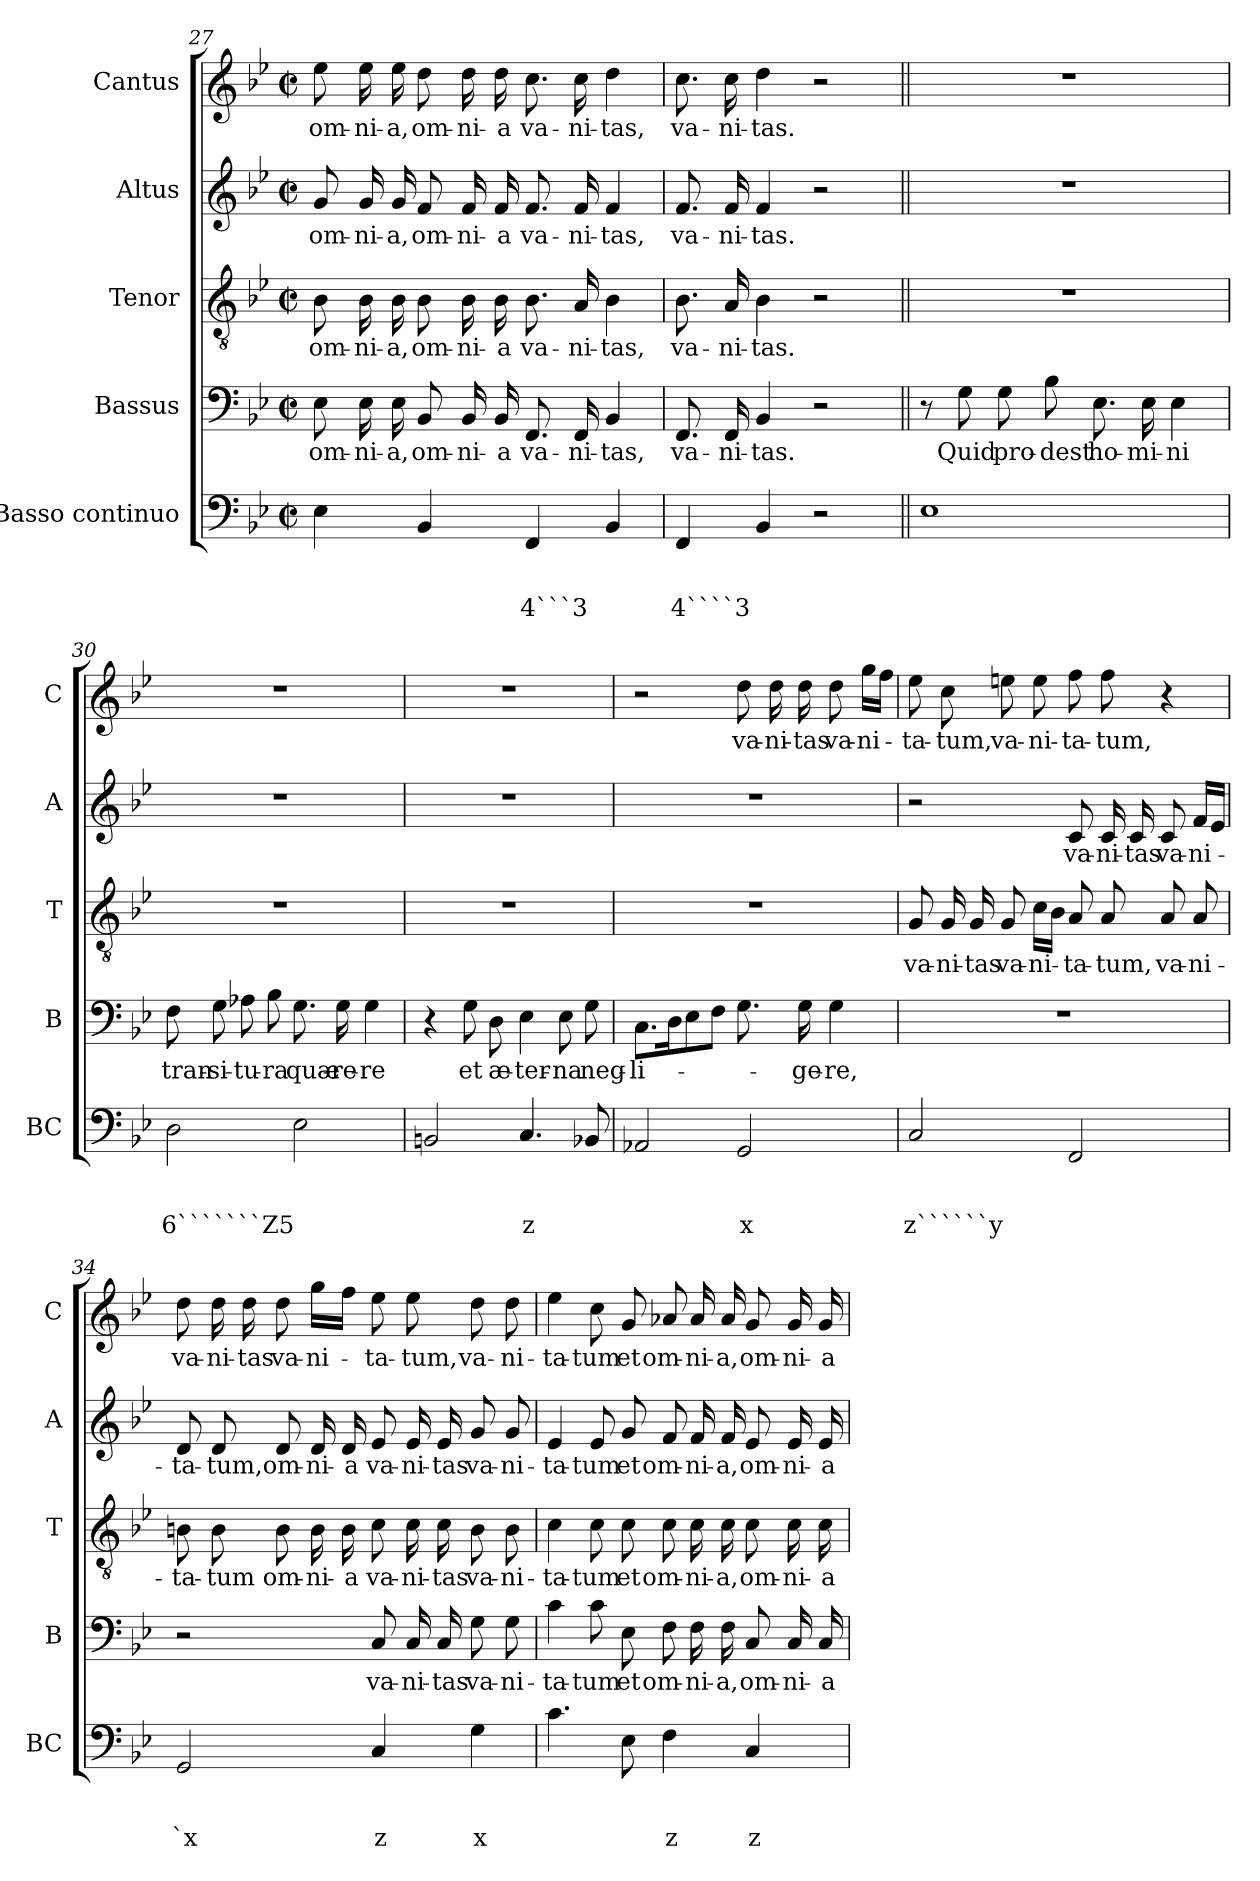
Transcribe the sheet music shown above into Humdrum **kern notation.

**kern	**text	**text	**text	**kern	**text	**kern	**text	**kern	**text	**kern	**text
*part5	*part5	*part5	*part5	*part4	*part4	*part3	*part3	*part2	*part2	*part1	*part1
*staff5	*staff5	*staff5	*staff5	*staff4	*staff4	*staff3	*staff3	*staff2	*staff2	*staff1	*staff1
*I"Basso continuo	*	*	*	*I"Bassus	*	*I"Tenor	*	*I"Altus	*	*I"Cantus	*
*I'BC	*	*	*	*I'B	*	*I'T	*	*I'A	*	*I'C	*
*clefF4	*	*	*	*clefF4	*	*clefGv2	*	*clefG2	*	*clefG2	*
*k[b-e-]	*	*	*	*k[b-e-]	*	*k[b-e-]	*	*k[b-e-]	*	*k[b-e-]	*
*B-:	*	*	*	*B-:	*	*B-:	*	*B-:	*	*B-:	*
*M2/2	*	*	*	*M2/2	*	*M2/2	*	*M2/2	*	*M2/2	*
*met(c|)	*	*	*	*met(c|)	*	*met(c|)	*	*met(c|)	*	*met(c|)	*
=27	=27	=27	=27	=27	=27	=27	=27	=27	=27	=27	=27
!	!	!	!	!	!LO:LY:b	!	!LO:LY:b	!	!LO:LY:b	!	!LO:LY:b
4E-\	.	.	.	8E-\	om-	8B-\	om-	8g/	om-	8ee-\	om-
!	!	!	!	!	!LO:LY:b	!	!LO:LY:b	!	!LO:LY:b	!	!LO:LY:b
.	.	.	.	16E-\	-ni-	16B-\	-ni-	16g/	-ni-	16ee-\	-ni-
!	!	!	!	!	!LO:LY:b	!	!LO:LY:b	!	!LO:LY:b	!	!LO:LY:b
.	.	.	.	16E-\	-a,	16B-\	-a,	16g/	-a,	16ee-\	-a,
!	!	!	!	!	!LO:LY:b	!	!LO:LY:b	!	!LO:LY:b	!	!LO:LY:b
4BB-/	.	.	.	8BB-/	om-	8B-\	om-	8f/	om-	8dd\	om-
!	!	!	!	!	!LO:LY:b	!	!LO:LY:b	!	!LO:LY:b	!	!LO:LY:b
.	.	.	.	16BB-/	-ni-	16B-\	-ni-	16f/	-ni-	16dd\	-ni-
!	!	!	!	!	!LO:LY:b	!	!LO:LY:b	!	!LO:LY:b	!	!LO:LY:b
.	.	.	.	16BB-/	-a	16B-\	-a	16f/	-a	16dd\	-a
!	!	!	!LO:LY:b	!	!LO:LY:b	!	!LO:LY:b	!	!LO:LY:b	!	!LO:LY:b
4FF/	.	.	4```3	8.FF/	va-	8.B-\	va-	8.f/	va-	8.cc\	va-
!	!	!	!	!	!LO:LY:b	!	!LO:LY:b	!	!LO:LY:b	!	!LO:LY:b
.	.	.	.	16FF/	-ni-	16A/	-ni-	16f/	-ni-	16cc\	-ni-
!	!	!	!	!	!LO:LY:b	!	!LO:LY:b	!	!LO:LY:b	!	!LO:LY:b
4BB-/	.	.	.	4BB-/	-tas,	4B-\	-tas,	4f/	-tas,	4dd\	-tas,
=28	=28	=28	=28	=28	=28	=28	=28	=28	=28	=28	=28
!	!	!	!LO:LY:b	!	!LO:LY:b	!	!LO:LY:b	!	!LO:LY:b	!	!LO:LY:b
4FF/	.	.	4````3	8.FF/	va-	8.B-\	va-	8.f/	va-	8.cc\	va-
!	!	!	!	!	!LO:LY:b	!	!LO:LY:b	!	!LO:LY:b	!	!LO:LY:b
.	.	.	.	16FF/	-ni-	16A/	-ni-	16f/	-ni-	16cc\	-ni-
!	!	!	!	!	!LO:LY:b	!	!LO:LY:b	!	!LO:LY:b	!	!LO:LY:b
4BB-/	.	.	.	4BB-/	-tas.	4B-\	-tas.	4f/	-tas.	4dd\	-tas.
2r	.	.	.	2r	.	2r	.	2r	.	2r	.
!!LO:PB:g=z
=29||	=29||	=29||	=29||	=29||	=29||	=29||	=29||	=29||	=29||	=29||	=29||
1E-	.	.	.	8r	.	1r	.	1r	.	1r	.
!	!	!	!	!	!LO:LY:b	!	!	!	!	!	!
.	.	.	.	8G\	Quid	.	.	.	.	.	.
!	!	!	!	!	!LO:LY:b	!	!	!	!	!	!
.	.	.	.	8G\	pro-	.	.	.	.	.	.
!	!	!	!	!	!LO:LY:b	!	!	!	!	!	!
.	.	.	.	8B-\	-dest	.	.	.	.	.	.
!	!	!	!	!	!LO:LY:b	!	!	!	!	!	!
.	.	.	.	8.E-\	ho-	.	.	.	.	.	.
!	!	!	!	!	!LO:LY:b	!	!	!	!	!	!
.	.	.	.	16E-\	-mi-	.	.	.	.	.	.
!	!	!	!	!	!LO:LY:b	!	!	!	!	!	!
.	.	.	.	4E-\	-ni	.	.	.	.	.	.
=30	=30	=30	=30	=30	=30	=30	=30	=30	=30	=30	=30
!	!	!	!LO:LY:b	!	!LO:LY:b	!	!	!	!	!	!
2D\	.	.	6```````Z5	8F\	tran-	1r	.	1r	.	1r	.
!	!	!	!	!	!LO:LY:b	!	!	!	!	!	!
.	.	.	.	8G\	-si-	.	.	.	.	.	.
!	!	!	!	!	!LO:LY:b	!	!	!	!	!	!
.	.	.	.	8A-X\	-tu-	.	.	.	.	.	.
!	!	!	!	!	!LO:LY:b	!	!	!	!	!	!
.	.	.	.	8B-\	-ra	.	.	.	.	.	.
!	!	!	!	!	!LO:LY:b	!	!	!	!	!	!
2E-\	.	.	.	8.G\	quæ-	.	.	.	.	.	.
!	!	!	!	!	!LO:LY:b	!	!	!	!	!	!
.	.	.	.	16G\	-re-	.	.	.	.	.	.
!	!	!	!	!	!LO:LY:b	!	!	!	!	!	!
.	.	.	.	4G\	-re	.	.	.	.	.	.
=31	=31	=31	=31	=31	=31	=31	=31	=31	=31	=31	=31
2BBn/	.	.	.	4r	.	1r	.	1r	.	1r	.
!	!	!	!	!	!LO:LY:b	!	!	!	!	!	!
.	.	.	.	8G\	et	.	.	.	.	.	.
!	!	!	!	!	!LO:LY:b	!	!	!	!	!	!
.	.	.	.	8D\	æ-	.	.	.	.	.	.
!	!	!	!LO:LY:b	!	!LO:LY:b	!	!	!	!	!	!
4.C/	.	.	z	4E-\	-ter-	.	.	.	.	.	.
!	!	!	!	!	!LO:LY:b	!	!	!	!	!	!
.	.	.	.	8E-\	-na	.	.	.	.	.	.
!	!	!	!	!	!LO:LY:b	!	!	!	!	!	!
8BB-X/	.	.	.	8G\	neg-	.	.	.	.	.	.
=32	=32	=32	=32	=32	=32	=32	=32	=32	=32	=32	=32
!	!	!	!	!	!LO:LY:b	!	!	!	!	!	!
2AA-X/	.	.	.	8.C\L	-li-	1r	.	1r	.	2r	.
.	.	.	.	16D\k	.	.	.	.	.	.	.
.	.	.	.	8E-\	.	.	.	.	.	.	.
.	.	.	.	8F\J	.	.	.	.	.	.	.
!	!	!	!LO:LY:b	!	!	!	!	!	!	!	!LO:LY:b
2GG/	.	.	x	8.G\	.	.	.	.	.	8dd\	va-
!	!	!	!	!	!	!	!	!	!	!	!LO:LY:b
.	.	.	.	.	.	.	.	.	.	16dd\	-ni-
!	!	!	!	!	!LO:LY:b	!	!	!	!	!	!LO:LY:b
.	.	.	.	16G\	-ge-	.	.	.	.	16dd\	-tas
!	!	!	!	!	!LO:LY:b	!	!	!	!	!	!LO:LY:b
.	.	.	.	4G\	-re,	.	.	.	.	8dd\	va-
!	!	!	!	!	!	!	!	!	!	!	!LO:LY:b
.	.	.	.	.	.	.	.	.	.	16gg\LL	-ni-
.	.	.	.	.	.	.	.	.	.	16ff\JJ	.
!!LO:LB:g=z
=33	=33	=33	=33	=33	=33	=33	=33	=33	=33	=33	=33
!	!	!	!LO:LY:b	!	!	!	!LO:LY:b	!	!	!	!LO:LY:b
2C/	.	.	z``````y	1r	.	8G/	va-	2r	.	8ee-\	-ta-
!	!	!	!	!	!	!	!LO:LY:b	!	!	!	!LO:LY:b
.	.	.	.	.	.	16G/	-ni-	.	.	8cc\	-tum,
!	!	!	!	!	!	!	!LO:LY:b	!	!	!	!
.	.	.	.	.	.	16G/	-tas	.	.	.	.
!	!	!	!	!	!	!	!LO:LY:b	!	!	!	!LO:LY:b
.	.	.	.	.	.	8G/	va-	.	.	8een\	va-
!	!	!	!	!	!	!	!LO:LY:b	!	!	!	!LO:LY:b
.	.	.	.	.	.	16c\LL	-ni-	.	.	8ee\	-ni-
.	.	.	.	.	.	16B-\JJ	.	.	.	.	.
!	!	!	!	!	!	!	!LO:LY:b	!	!LO:LY:b	!	!LO:LY:b
2FF/	.	.	.	.	.	8A/	-ta-	8c/	va-	8ff\	-ta-
!	!	!	!	!	!	!	!LO:LY:b	!	!LO:LY:b	!	!LO:LY:b
.	.	.	.	.	.	8A/	-tum,	16c/	-ni-	8ff\	-tum,
!	!	!	!	!	!	!	!	!	!LO:LY:b	!	!
.	.	.	.	.	.	.	.	16c/	-tas	.	.
!	!	!	!	!	!	!	!LO:LY:b	!	!LO:LY:b	!	!
.	.	.	.	.	.	8A/	va-	8c/	va-	4r	.
!	!	!	!	!	!	!	!LO:LY:b	!	!LO:LY:b	!	!
.	.	.	.	.	.	8A/	-ni-	16f/LL	-ni-	.	.
.	.	.	.	.	.	.	.	16e-/JJ	.	.	.
=34	=34	=34	=34	=34	=34	=34	=34	=34	=34	=34	=34
!	!	!	!LO:LY:b	!	!	!	!LO:LY:b	!	!LO:LY:b	!	!LO:LY:b
2GG/	.	.	`x	2r	.	8Bn\	-ta-	8d/	-ta-	8dd\	va-
!	!	!	!	!	!	!	!LO:LY:b	!	!LO:LY:b	!	!LO:LY:b
.	.	.	.	.	.	8B\	-tum	8d/	-tum,	16dd\	-ni-
!	!	!	!	!	!	!	!	!	!	!	!LO:LY:b
.	.	.	.	.	.	.	.	.	.	16dd\	-tas
!	!	!	!	!	!	!	!LO:LY:b	!	!LO:LY:b	!	!LO:LY:b
.	.	.	.	.	.	8B\	om-	8d/	om-	8dd\	va-
!	!	!	!	!	!	!	!LO:LY:b	!	!LO:LY:b	!	!LO:LY:b
.	.	.	.	.	.	16B\	-ni-	16d/	-ni-	16gg\LL	-ni-
!	!	!	!	!	!	!	!LO:LY:b	!	!LO:LY:b	!	!
.	.	.	.	.	.	16B\	-a	16d/	-a	16ff\JJ	.
!	!	!	!LO:LY:b	!	!LO:LY:b	!	!LO:LY:b	!	!LO:LY:b	!	!LO:LY:b
4C/	.	.	z	8C/	va-	8c\	va-	8e-/	va-	8ee-\	-ta-
!	!	!	!	!	!LO:LY:b	!	!LO:LY:b	!	!LO:LY:b	!	!LO:LY:b
.	.	.	.	16C/	-ni-	16c\	-ni-	16e-/	-ni-	8ee-\	-tum,
!	!	!	!	!	!LO:LY:b	!	!LO:LY:b	!	!LO:LY:b	!	!
.	.	.	.	16C/	-tas	16c\	-tas	16e-/	-tas	.	.
!	!	!	!LO:LY:b	!	!LO:LY:b	!	!LO:LY:b	!	!LO:LY:b	!	!LO:LY:b
4G\	.	.	x	8G\	va-	8B\	va-	8g/	va-	8dd\	va-
!	!	!	!	!	!LO:LY:b	!	!LO:LY:b	!	!LO:LY:b	!	!LO:LY:b
.	.	.	.	8G\	-ni-	8B\	-ni-	8g/	-ni-	8dd\	-ni-
=35	=35	=35	=35	=35	=35	=35	=35	=35	=35	=35	=35
!	!	!	!	!	!LO:LY:b	!	!LO:LY:b	!	!LO:LY:b	!	!LO:LY:b
4.c\	.	.	.	4c\	-ta-	4c\	-ta-	4e-/	-ta-	4ee-\	-ta-
!	!	!	!	!	!LO:LY:b	!	!LO:LY:b	!	!LO:LY:b	!	!LO:LY:b
.	.	.	.	8c\	-tum	8c\	-tum	8e-/	-tum	8cc\	-tum
!	!	!	!	!	!LO:LY:b	!	!LO:LY:b	!	!LO:LY:b	!	!LO:LY:b
8E-\	.	.	.	8E-\	et	8c\	et	8g/	et	8g/	et
!	!	!	!LO:LY:b	!	!LO:LY:b	!	!LO:LY:b	!	!LO:LY:b	!	!LO:LY:b
4F\	.	.	z	8F\	om-	8c\	om-	8f/	om-	8a-X/	om-
!	!	!	!	!	!LO:LY:b	!	!LO:LY:b	!	!LO:LY:b	!	!LO:LY:b
.	.	.	.	16F\	-ni-	16c\	-ni-	16f/	-ni-	16a-/	-ni-
!	!	!	!	!	!LO:LY:b	!	!LO:LY:b	!	!LO:LY:b	!	!LO:LY:b
.	.	.	.	16F\	-a,	16c\	-a,	16f/	-a,	16a-/	-a,
!	!	!	!LO:LY:b	!	!LO:LY:b	!	!LO:LY:b	!	!LO:LY:b	!	!LO:LY:b
4C/	.	.	z	8C/	om-	8c\	om-	8e-/	om-	8g/	om-
!	!	!	!	!	!LO:LY:b	!	!LO:LY:b	!	!LO:LY:b	!	!LO:LY:b
.	.	.	.	16C/	-ni-	16c\	-ni-	16e-/	-ni-	16g/	-ni-
!	!	!	!	!	!LO:LY:b	!	!LO:LY:b	!	!LO:LY:b	!	!LO:LY:b
.	.	.	.	16C/	-a	16c\	-a	16e-/	-a	16g/	-a
=	=	=	=	=	=	=	=	=	=	=	=
*-	*-	*-	*-	*-	*-	*-	*-	*-	*-	*-	*-
